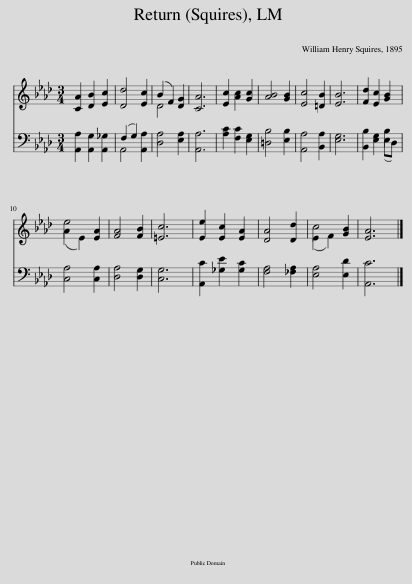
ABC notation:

X:1
%%score ( 1 2 ) ( 3 4 )
L:1/8
M:3/4
I:linebreak $
K:Ab
V:1 treble
V:2 treble
V:3 bass
V:4 bass
V:1
 [CA]2 [DB]2 [Ec]2 | [Dd]4 [Ec]2 | (B2 F2) [DG]2 | [CA]6 | [Ec]2 [Ac]2 [Gc]2 | %5
 [AB]4 [GB]2 | [Ec]4 [=DB]2 | [EB]6 | [Fd]2 [Ec]2 [GB]2 |$ (A2 E2) [EA]2 | %10
 [FA]4 [FB]2 | [=Ec]6 | [Ee]2 [Ec]2 [EA]2 | [DA]4 [Dd]2 | (E2 F2) [GB]2 | %15
 [EA]6 |] %16
V:2
 x6 | x6 | D4 x2 | x6 | x6 | %5
 x6 | x6 | x6 | x6 |$ e4 x2 | %10
 x6 | x6 | x6 | x6 | c4 x2 | %15
 x6 |] %16
V:3
 [A,,A,]2 [A,,G,]2 [A,,_G,]2 | (F,2 G,2) [A,,A,]2 | [D,A,]4 [E,A,]2 | [A,,A,]6 | [A,C]2 [F,C]2 [E,G,]2 | %5
 [=D,B,]4 [E,B,]2 | [A,,A,]4 [B,,A,]2 | [E,G,]6 | [B,,B,]2 [E,G,]2 (E,D,) |$ [C,A,]4 [C,A,]2 | %10
 [D,A,]4 [D,G,]2 | [C,G,]6 | [A,,C]2 [_G,E]2 [G,C]2 | [F,A,]4 [_F,A,]2 | [E,A,]4 [E,D]2 | %15
 [A,,C]6 |] %16
V:4
 x6 | A,,4 x2 | x6 | x6 | x6 | %5
 x6 | x6 | x6 | x4 B,2 |$ x6 | %10
 x6 | x6 | x6 | x6 | x6 | %15
 x6 |] %16
